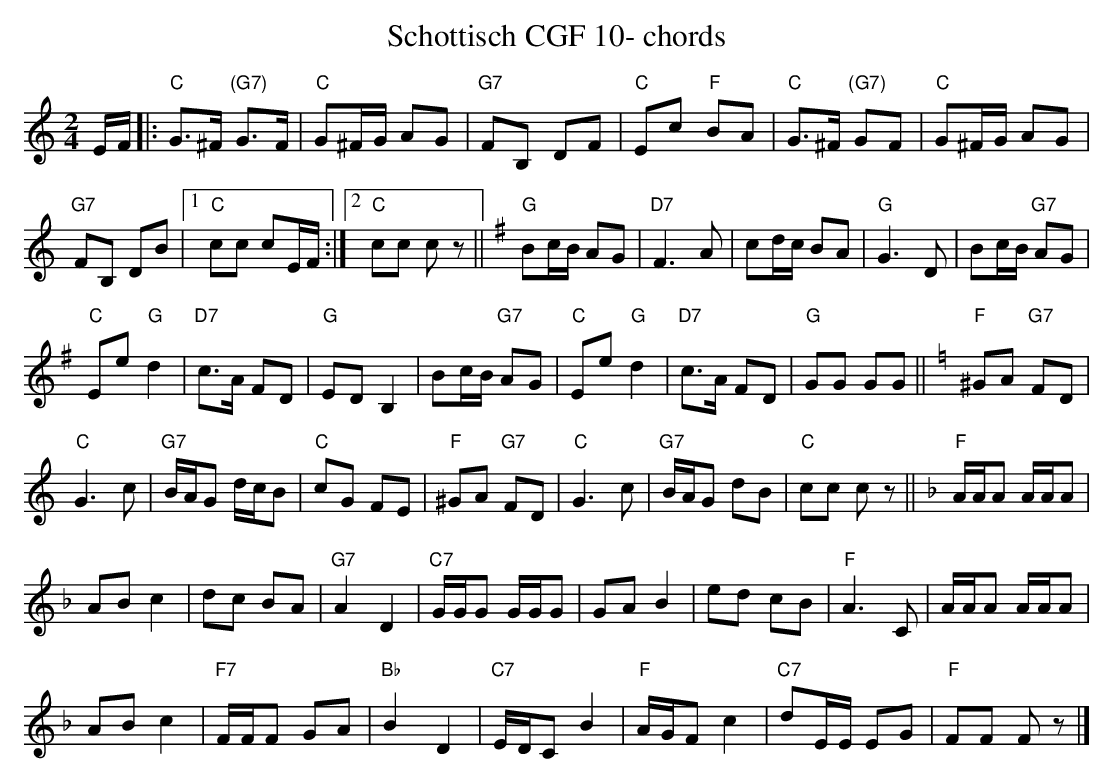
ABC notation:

X:1
T:Schottisch CGF 10- chords
M:2/4
L:1/16
K:Cmaj%%MIDI gchordon
EF |: "C"G3^F "(G7)"G3F | "C"G2^FG A2G2 | "G7"F2B,2 D2F2 | "C"E2c2 "F"B2A2 | "C"G3^F "(G7)"G2F2 | "C"G2^FG A2G2 |
"G7"F2B,2 D2B2 |1 "C"c2c2 c2EF :|2 "C"c2c2 c2z2 || [K:Gmaj] "G"B2cB A2G2 | "D7"F6A2 | c2dc B2A2 | "G"G6D2 | B2cB "G7"A2G2 |
"C"E2e2 "G"d4 | "D7"c3A F2D2 | "G"E2D2B,4 | B2cB "G7"A2G2 | "C"E2e2 "G"d4 | "D7"c3A F2D2 | "G"G2G2 G2G2 || [K:Cmaj] "F"^G2A2 "G7"F2D2 |
"C"G6c2 | "G7"BAG2 dcB2 | "C"c2G2 F2E2 | "F"^G2A2 "G7"F2D2 | "C"G6c2 | "G7"BAG2 d2B2 | "C"c2c2 c2z2 || [K:Fmaj] "F"AAA2 AAA2 |
A2B2c4 | d2c2 B2A2 | "G7"A4D4 | "C7"GGG2 GGG2 | G2A2B4 | e2d2 c2B2 | "F"A6C2 | AAA2 AAA2 |
A2B2c4 | "F7"FFF2 G2A2 | "Bb"B4D4 | "C7"EDC2B4 | "F"AGF2c4 | "C7"d2EE E2G2 | "F"F2F2 F2z2 |]
